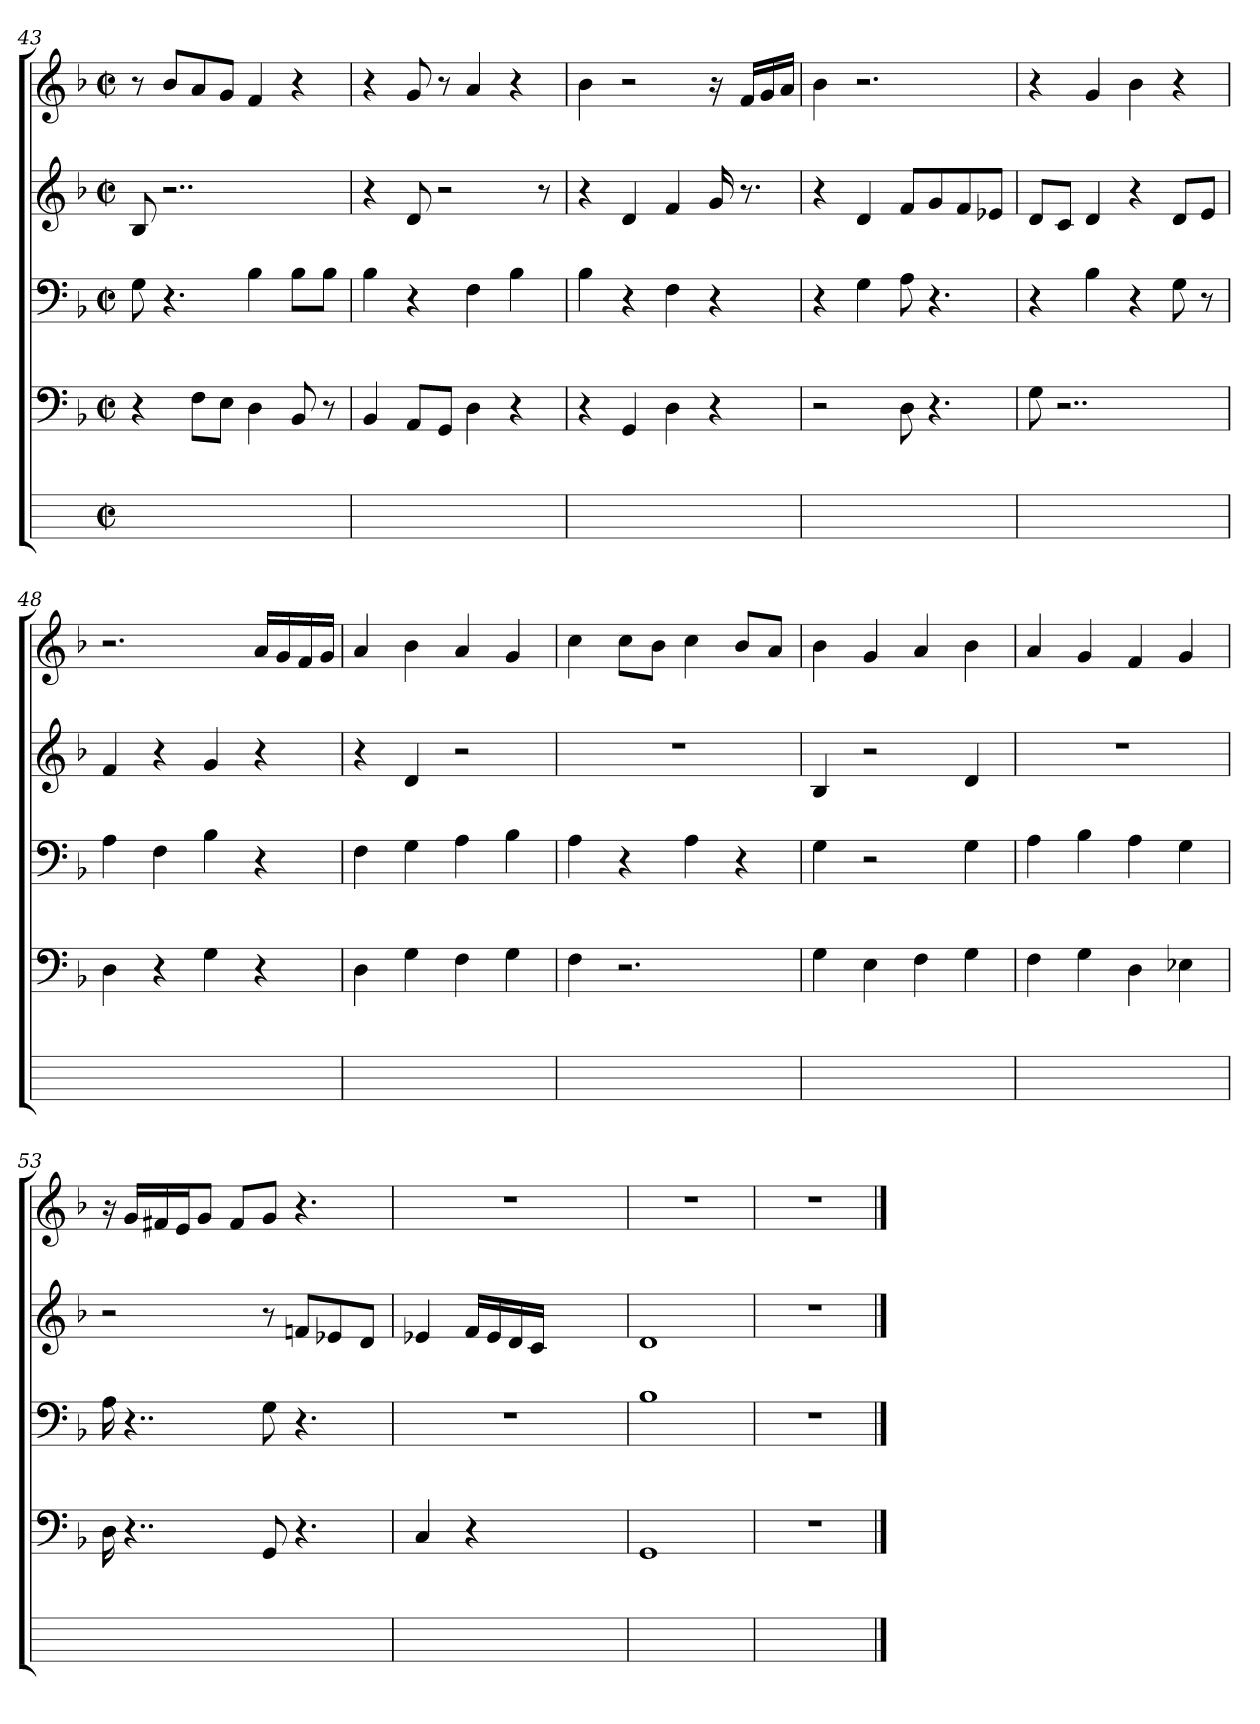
**kern	**kern	**kern	**kern	**kern
*part5	*part4	*part3	*part2	*part1
*staff5	*staff4	*staff3	*staff2	*staff1
*	*clefF4	*clefF4	*clefG2	*clefG2
*	*k[b-]	*k[b-]	*k[b-]	*k[b-]
*	*F:	*F:	*F:	*F:
*M2/2	*M2/2	*M2/2	*M2/2	*M2/2
*met(c|)	*met(c|)	*met(c|)	*met(c|)	*met(c|)
=43	=43	=43	=43	=43
1ryy	4r	8G	8B-	8r
.	.	4.r	2..r	8b-iL
.	8FL	.	.	8a
.	8EJ	.	.	8gJ
.	4D	4B-	.	4f
.	8BB-	8B-jL	.	4r
.	8r	8B-J	.	.
=44	=44	=44	=44	=44
1ryy	4BB-j	4B-	4r	4r
.	8AAL	4r	8d	8g
.	8GGJ	.	2r	8r
.	4D	4FZ	.	4a
.	4r	4B-	.	4r
.	.	.	8r	.
=45	=45	=45	=45	=45
1ryy	4r	4B-j	4r	4b-
.	4GG	4r	4d	2r
.	4D	4F	4f	.
.	4r	4r	16gZ	16r
.	.	.	8.r	16fiLL
.	.	.	.	16gi
.	.	.	.	16aiJJ
=46	=46	=46	=46	=46
1ryy	2r	4r	4r	4b-
.	.	4G	4d	2.r
.	8D	8A	8fL	.
.	4.r	4.r	8gi	.
.	.	.	8fj	.
.	.	.	8e-XVJ	.
=47	=47	=47	=47	=47
1ryy	8G	4r	8dL	4r
.	2..r	.	8cJ	.
.	.	4B-j	4d	4g
.	.	4r	4r	4b-
.	.	8G	8dL	4r
.	.	8r	8eJ	.
=48	=48	=48	=48	=48
1ryy	4D	4A	4f	2.r
.	4r	4F	4r	.
.	4G	4B-	4gZ	.
.	4r	4r	4r	16aZLL
.	.	.	.	16gi
.	.	.	.	16fi
.	.	.	.	16giJJ
=49	=49	=49	=49	=49
1ryy	4D	4FZ	4r	4a
.	4G	4G	4d	4b-
.	4F	4A	2r	4a
.	4G	4B-	.	4g
=50	=50	=50	=50	=50
1ryy	4F	4A	1r	4cc
.	2.r	4r	.	8ccjL
.	.	.	.	8b-iJ
.	.	4A	.	4ccj
.	.	4r	.	8b-L
.	.	.	.	8aJ
=51	=51	=51	=51	=51
1ryy	4G	4G	4B-	4b-
.	4E	2r	2r	4g
.	4F	.	.	4a
.	4G	4G	4d	4b-
=52	=52	=52	=52	=52
1ryy	4F	4A	1r	4a
.	4G	4B-	.	4g
.	4D	4A	.	4f
.	4E-X	4G	.	4g
=53	=53	=53	=53	=53
1ryy	16D	16A	2r	16r
.	4..r	4..r	.	16giLL
.	.	.	.	16f#Xi
.	.	.	.	16eiJ
.	.	.	.	8gjJ
.	.	.	.	8f#iL
.	8GGZ	8G	8r	8gJ
.	4.r	4.r	8fniL	4.r
.	.	.	8e-XZ	.
.	.	.	8dZJ	.
=54	=54	=54	=54	=54
1ryy	4C	1r	4e-X	1r
.	4r	.	16fZLL	.
.	.	.	16e-i	.
.	.	.	16di	.
.	.	.	16ciJJ	.
.	2ryy	.	2ryy	.
=55	=55	=55	=55	=55
1ryy	1GGZ	1B-Z	1dj	1r
=56	=56	=56	=56	=56
1ryy	1r	1r	1r	1r
==	==	==	==	==
*-	*-	*-	*-	*-
